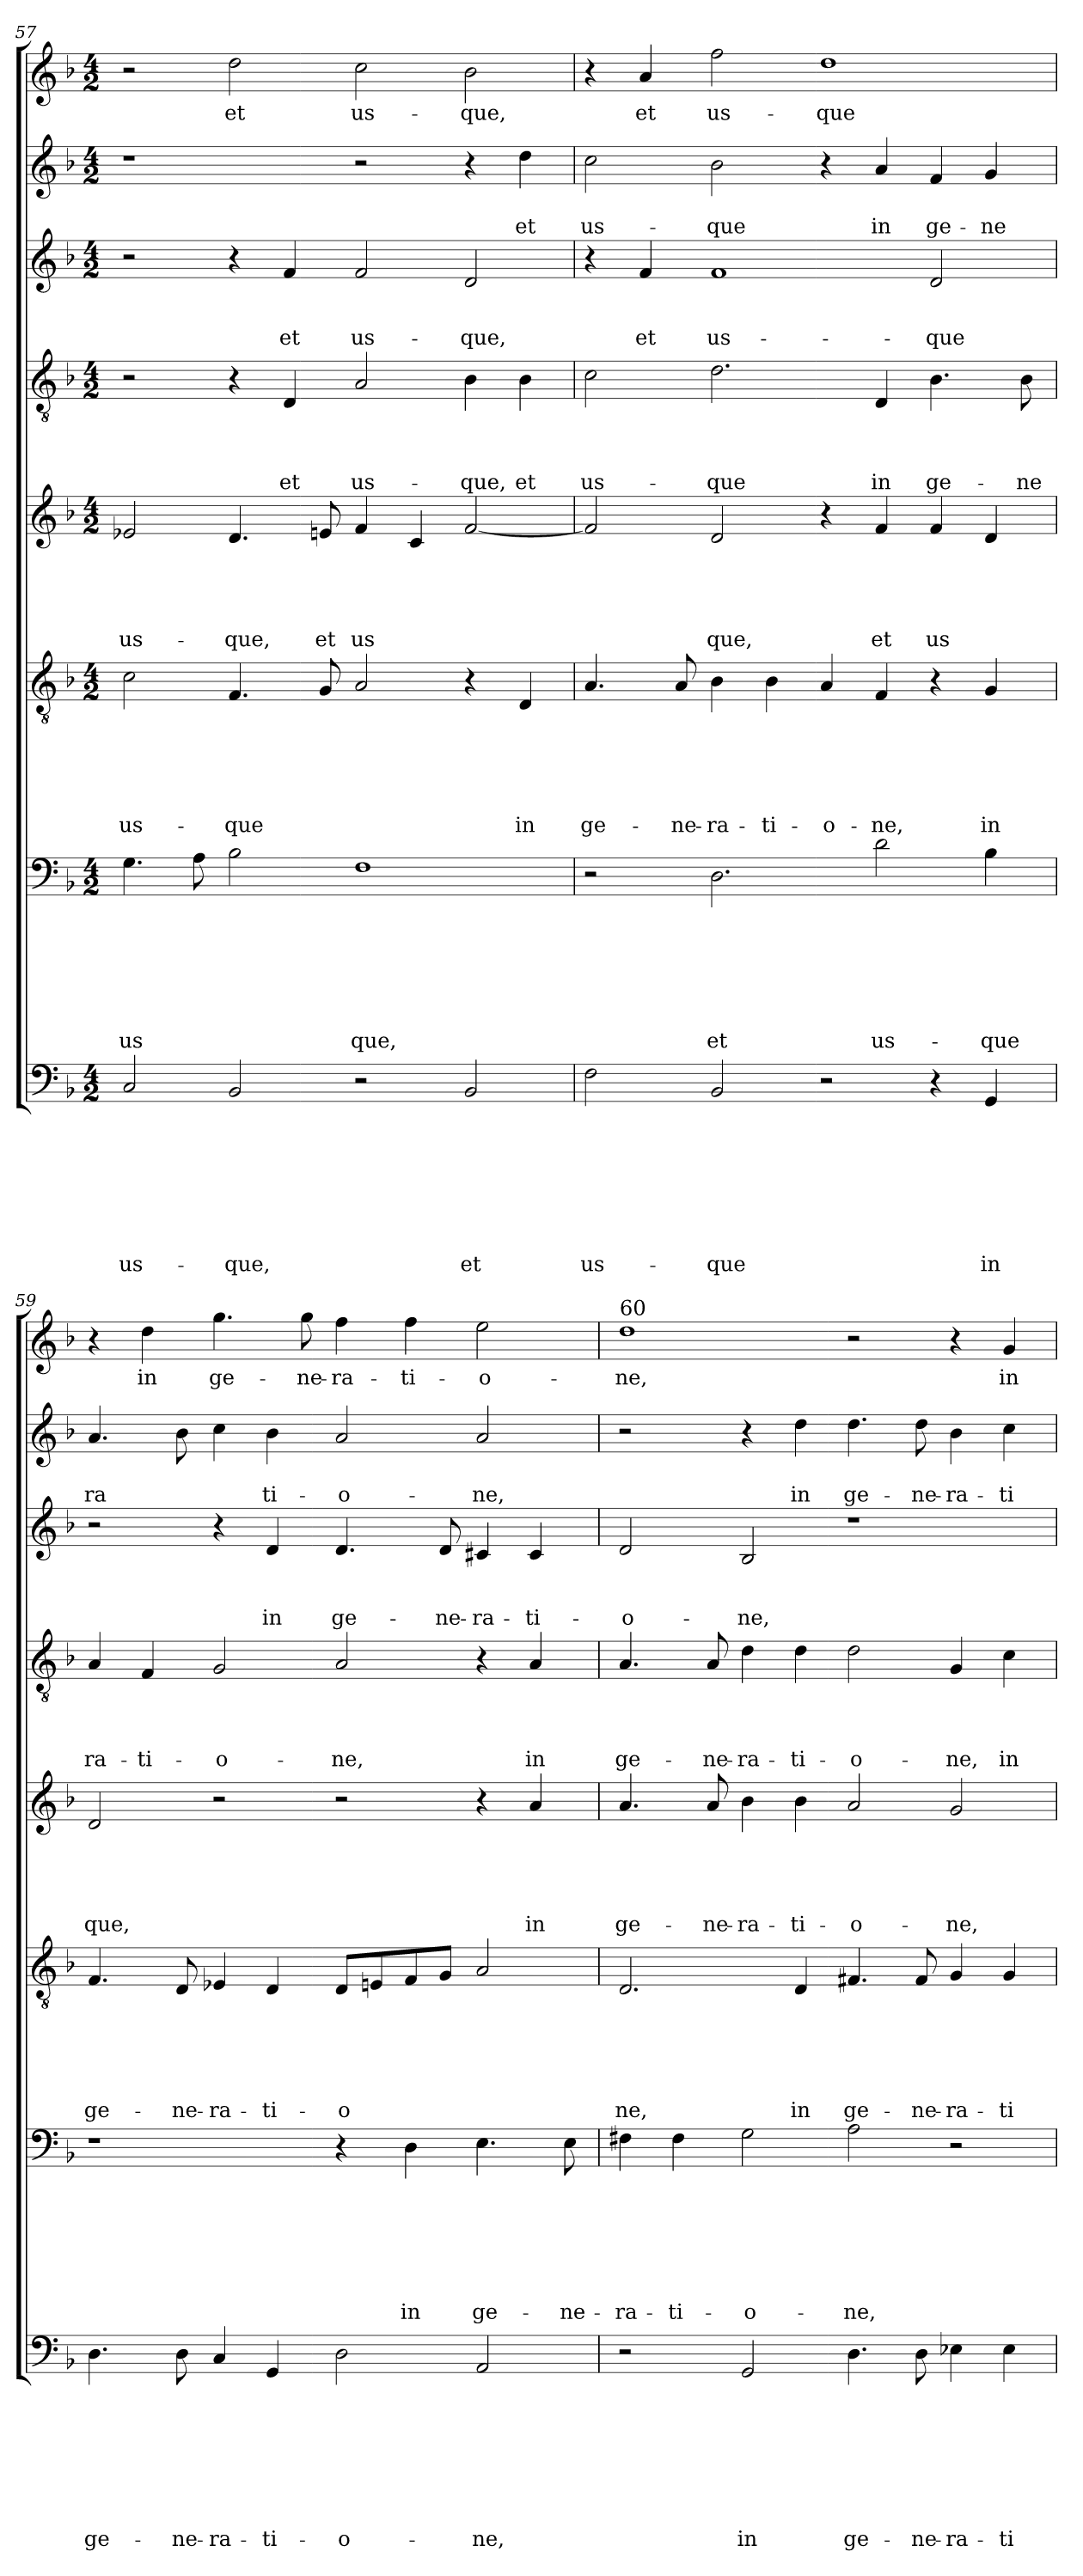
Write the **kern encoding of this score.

**kern	**text	**text	**text	**text	**text	**text	**text	**text	**kern	**text	**text	**text	**text	**text	**text	**text	**kern	**text	**text	**text	**text	**text	**text	**kern	**text	**text	**text	**text	**text	**kern	**text	**text	**text	**text	**kern	**text	**text	**text	**kern	**text	**text	**kern	**text
*part8	*part8	*part8	*part8	*part8	*part8	*part8	*part8	*part8	*part7	*part7	*part7	*part7	*part7	*part7	*part7	*part7	*part6	*part6	*part6	*part6	*part6	*part6	*part6	*part5	*part5	*part5	*part5	*part5	*part5	*part4	*part4	*part4	*part4	*part4	*part3	*part3	*part3	*part3	*part2	*part2	*part2	*part1	*part1
*staff8	*staff8	*staff8	*staff8	*staff8	*staff8	*staff8	*staff8	*staff8	*staff7	*staff7	*staff7	*staff7	*staff7	*staff7	*staff7	*staff7	*staff6	*staff6	*staff6	*staff6	*staff6	*staff6	*staff6	*staff5	*staff5	*staff5	*staff5	*staff5	*staff5	*staff4	*staff4	*staff4	*staff4	*staff4	*staff3	*staff3	*staff3	*staff3	*staff2	*staff2	*staff2	*staff1	*staff1
*clefF4	*	*	*	*	*	*	*	*	*clefF4	*	*	*	*	*	*	*	*clefGv2	*	*	*	*	*	*	*clefG2	*	*	*	*	*	*clefGv2	*	*	*	*	*clefG2	*	*	*	*clefG2	*	*	*clefG2	*
*k[b-]	*	*	*	*	*	*	*	*	*k[b-]	*	*	*	*	*	*	*	*k[b-]	*	*	*	*	*	*	*k[b-]	*	*	*	*	*	*k[b-]	*	*	*	*	*k[b-]	*	*	*	*k[b-]	*	*	*k[b-]	*
*F:	*	*	*	*	*	*	*	*	*F:	*	*	*	*	*	*	*	*F:	*	*	*	*	*	*	*F:	*	*	*	*	*	*F:	*	*	*	*	*F:	*	*	*	*F:	*	*	*F:	*
*M4/2	*	*	*	*	*	*	*	*	*M4/2	*	*	*	*	*	*	*	*M4/2	*	*	*	*	*	*	*M4/2	*	*	*	*	*	*M4/2	*	*	*	*	*M4/2	*	*	*	*M4/2	*	*	*M4/2	*
=57	=57	=57	=57	=57	=57	=57	=57	=57	=57	=57	=57	=57	=57	=57	=57	=57	=57	=57	=57	=57	=57	=57	=57	=57	=57	=57	=57	=57	=57	=57	=57	=57	=57	=57	=57	=57	=57	=57	=57	=57	=57	=57	=57
!	!	!	!	!	!	!	!	!LO:LY:b	!	!	!	!	!	!	!	!LO:LY:b	!	!	!	!	!	!	!LO:LY:b	!	!	!	!	!	!LO:LY:b	!	!	!	!	!	!	!	!	!	!	!	!	!	!
2C/	.	.	.	.	.	.	.	us-	4.G\	.	.	.	.	.	.	us	2c\	.	.	.	.	.	us-	2e-X/	.	.	.	.	us-	2r	.	.	.	.	2r	.	.	.	1r	.	.	2r	.
.	.	.	.	.	.	.	.	.	8A\	.	.	.	.	.	.	.	.	.	.	.	.	.	.	.	.	.	.	.	.	.	.	.	.	.	.	.	.	.	.	.	.	.	.
!	!	!	!	!	!	!	!	!LO:LY:b	!	!	!	!	!	!	!	!LO:LY:b	!	!	!	!	!	!	!LO:LY:b	!	!	!	!	!	!LO:LY:b	!	!	!	!	!	!	!	!	!	!	!	!	!	!LO:LY:b
2BB-/	.	.	.	.	.	.	.	-que,	2B-\	.	.	.	.	.	.	­	4.F/	.	.	.	.	.	-que	4.d/	.	.	.	.	-que,	4r	.	.	.	.	4r	.	.	.	.	.	.	2dd\	et
!	!	!	!	!	!	!	!	!	!	!	!	!	!	!	!	!	!	!	!	!	!	!	!	!	!	!	!	!	!	!	!	!	!	!LO:LY:b	!	!	!	!LO:LY:b	!	!	!	!	!
.	.	.	.	.	.	.	.	.	.	.	.	.	.	.	.	.	.	.	.	.	.	.	.	.	.	.	.	.	.	4D/	.	.	.	et	4f/	.	.	et	.	.	.	.	.
!	!	!	!	!	!	!	!	!	!	!	!	!	!	!	!	!	!	!	!	!	!	!	!	!	!	!	!	!	!LO:LY:b	!	!	!	!	!	!	!	!	!	!	!	!	!	!
.	.	.	.	.	.	.	.	.	.	.	.	.	.	.	.	.	8G/	.	.	.	.	.	.	8en/	.	.	.	.	et	.	.	.	.	.	.	.	.	.	.	.	.	.	.
!	!	!	!	!	!	!	!	!	!	!	!	!	!	!	!	!LO:LY:b	!	!	!	!	!	!	!	!	!	!	!	!	!LO:LY:b	!	!	!	!	!LO:LY:b	!	!	!	!LO:LY:b	!	!	!	!	!LO:LY:b
2r	.	.	.	.	.	.	.	.	1F	.	.	.	.	.	.	que,	2A/	.	.	.	.	.	.	4f/	.	.	.	.	us	2A/	.	.	.	us-	2f/	.	.	us-	2r	.	.	2cc\	us-
.	.	.	.	.	.	.	.	.	.	.	.	.	.	.	.	.	.	.	.	.	.	.	.	4c/	.	.	.	.	.	.	.	.	.	.	.	.	.	.	.	.	.	.	.
!	!	!	!	!	!	!	!	!LO:LY:b	!	!	!	!	!	!	!	!	!	!	!	!	!	!	!	!	!	!	!	!	!LO:LY:b	!	!	!	!	!LO:LY:b	!	!	!	!LO:LY:b	!	!	!	!	!LO:LY:b
2BB-/	.	.	.	.	.	.	.	et	.	.	.	.	.	.	.	.	4r	.	.	.	.	.	.	[2f/	.	.	.	.	­	4B-\	.	.	.	-que,	2d/	.	.	-que,	4r	.	.	2b-\	-que,
!	!	!	!	!	!	!	!	!	!	!	!	!	!	!	!	!	!	!	!	!	!	!	!LO:LY:b	!	!	!	!	!	!	!	!	!	!	!LO:LY:b	!	!	!	!	!	!	!LO:LY:b	!	!
.	.	.	.	.	.	.	.	.	.	.	.	.	.	.	.	.	4D/	.	.	.	.	.	in	.	.	.	.	.	.	4B-\	.	.	.	et	.	.	.	.	4dd\	.	et	.	.
=58	=58	=58	=58	=58	=58	=58	=58	=58	=58	=58	=58	=58	=58	=58	=58	=58	=58	=58	=58	=58	=58	=58	=58	=58	=58	=58	=58	=58	=58	=58	=58	=58	=58	=58	=58	=58	=58	=58	=58	=58	=58	=58	=58
!	!	!	!	!	!	!	!	!LO:LY:b	!	!	!	!	!	!	!	!	!	!	!	!	!	!	!LO:LY:b	!	!	!	!	!	!LO:LY:b	!	!	!	!	!LO:LY:b	!	!	!	!	!	!	!LO:LY:b	!	!
2F\	.	.	.	.	.	.	.	us-	2r	.	.	.	.	.	.	.	4.A/	.	.	.	.	.	ge-	2f/]	.	.	.	.	­	2c\	.	.	.	us-	4r	.	.	.	2cc\	.	us-	4r	.
!	!	!	!	!	!	!	!	!	!	!	!	!	!	!	!	!	!	!	!	!	!	!	!	!	!	!	!	!	!	!	!	!	!	!	!	!	!	!LO:LY:b	!	!	!	!	!LO:LY:b
.	.	.	.	.	.	.	.	.	.	.	.	.	.	.	.	.	.	.	.	.	.	.	.	.	.	.	.	.	.	.	.	.	.	.	4f/	.	.	et	.	.	.	4a/	et
!	!	!	!	!	!	!	!	!	!	!	!	!	!	!	!	!	!	!	!	!	!	!	!LO:LY:b	!	!	!	!	!	!	!	!	!	!	!	!	!	!	!	!	!	!	!	!
.	.	.	.	.	.	.	.	.	.	.	.	.	.	.	.	.	8A/	.	.	.	.	.	-ne-	.	.	.	.	.	.	.	.	.	.	.	.	.	.	.	.	.	.	.	.
!	!	!	!	!	!	!	!	!LO:LY:b	!	!	!	!	!	!	!	!LO:LY:b	!	!	!	!	!	!	!LO:LY:b	!	!	!	!	!	!LO:LY:b	!	!	!	!	!LO:LY:b	!	!	!	!LO:LY:b	!	!	!LO:LY:b	!	!LO:LY:b
2BB-/	.	.	.	.	.	.	.	-que	2.D\	.	.	.	.	.	.	et	4B-\	.	.	.	.	.	-ra-	2d/	.	.	.	.	que,	2.d\	.	.	.	-que	1f	.	.	us-	2b-\	.	-que	2ff\	us-
!	!	!	!	!	!	!	!	!	!	!	!	!	!	!	!	!	!	!	!	!	!	!	!LO:LY:b	!	!	!	!	!	!	!	!	!	!	!	!	!	!	!	!	!	!	!	!
.	.	.	.	.	.	.	.	.	.	.	.	.	.	.	.	.	4B-\	.	.	.	.	.	-ti-	.	.	.	.	.	.	.	.	.	.	.	.	.	.	.	.	.	.	.	.
!	!	!	!	!	!	!	!	!	!	!	!	!	!	!	!	!	!	!	!	!	!	!	!LO:LY:b	!	!	!	!	!	!	!	!	!	!	!	!	!	!	!	!	!	!	!	!LO:LY:b
2r	.	.	.	.	.	.	.	.	.	.	.	.	.	.	.	.	4A/	.	.	.	.	.	-o-	4r	.	.	.	.	.	.	.	.	.	.	.	.	.	.	4r	.	.	1dd	-que
!	!	!	!	!	!	!	!	!	!	!	!	!	!	!	!	!LO:LY:b	!	!	!	!	!	!	!LO:LY:b	!	!	!	!	!	!LO:LY:b	!	!	!	!	!LO:LY:b	!	!	!	!	!	!	!LO:LY:b	!	!
.	.	.	.	.	.	.	.	.	2d\	.	.	.	.	.	.	us-	4F/	.	.	.	.	.	-ne,	4f/	.	.	.	.	et	4D/	.	.	.	in	.	.	.	.	4a/	.	in	.	.
!	!	!	!	!	!	!	!	!	!	!	!	!	!	!	!	!	!	!	!	!	!	!	!	!	!	!	!	!	!LO:LY:b	!	!	!	!	!LO:LY:b	!	!	!	!LO:LY:b	!	!	!LO:LY:b	!	!
4r	.	.	.	.	.	.	.	.	.	.	.	.	.	.	.	.	4r	.	.	.	.	.	.	4f/	.	.	.	.	us	4.B-\	.	.	.	ge-	2d/	.	.	-que	4f/	.	ge-	.	.
!	!	!	!	!	!	!	!	!LO:LY:b	!	!	!	!	!	!	!	!LO:LY:b	!	!	!	!	!	!	!LO:LY:b	!	!	!	!	!	!	!	!	!	!	!	!	!	!	!	!	!	!LO:LY:b	!	!
4GG/	.	.	.	.	.	.	.	in	4B-\	.	.	.	.	.	.	-que	4G/	.	.	.	.	.	in	4d/	.	.	.	.	.	.	.	.	.	.	.	.	.	.	4g/	.	-ne­	.	.
!	!	!	!	!	!	!	!	!	!	!	!	!	!	!	!	!	!	!	!	!	!	!	!	!	!	!	!	!	!	!	!	!	!	!LO:LY:b	!	!	!	!	!	!	!	!	!
.	.	.	.	.	.	.	.	.	.	.	.	.	.	.	.	.	.	.	.	.	.	.	.	.	.	.	.	.	.	8B-\	.	.	.	-ne­	.	.	.	.	.	.	.	.	.
!!LO:PB:g=z
=59	=59	=59	=59	=59	=59	=59	=59	=59	=59	=59	=59	=59	=59	=59	=59	=59	=59	=59	=59	=59	=59	=59	=59	=59	=59	=59	=59	=59	=59	=59	=59	=59	=59	=59	=59	=59	=59	=59	=59	=59	=59	=59	=59
!	!	!	!	!	!	!	!	!LO:LY:b	!	!	!	!	!	!	!	!	!	!	!	!	!	!	!LO:LY:b	!	!	!	!	!	!LO:LY:b	!	!	!	!	!LO:LY:b	!	!	!	!	!	!	!LO:LY:b	!	!
4.D\	.	.	.	.	.	.	.	ge-	1r	.	.	.	.	.	.	.	4.F/	.	.	.	.	.	ge-	2d/	.	.	.	.	­que,	4A/	.	.	.	­ra-	2r	.	.	.	4.a/	.	­ra	4r	.
!	!	!	!	!	!	!	!	!	!	!	!	!	!	!	!	!	!	!	!	!	!	!	!	!	!	!	!	!	!	!	!	!	!	!LO:LY:b	!	!	!	!	!	!	!	!	!LO:LY:b
.	.	.	.	.	.	.	.	.	.	.	.	.	.	.	.	.	.	.	.	.	.	.	.	.	.	.	.	.	.	4F/	.	.	.	-ti-	.	.	.	.	.	.	.	4dd\	in
!	!	!	!	!	!	!	!	!LO:LY:b	!	!	!	!	!	!	!	!	!	!	!	!	!	!	!LO:LY:b	!	!	!	!	!	!	!	!	!	!	!	!	!	!	!	!	!	!LO:LY:b	!	!
8D\	.	.	.	.	.	.	.	-ne-	.	.	.	.	.	.	.	.	8D/	.	.	.	.	.	-ne-	.	.	.	.	.	.	.	.	.	.	.	.	.	.	.	8b-\	.	­	.	.
!	!	!	!	!	!	!	!	!LO:LY:b	!	!	!	!	!	!	!	!	!	!	!	!	!	!	!LO:LY:b	!	!	!	!	!	!	!	!	!	!	!LO:LY:b	!	!	!	!	!	!	!	!	!LO:LY:b
4C/	.	.	.	.	.	.	.	-ra-	.	.	.	.	.	.	.	.	4E-X/	.	.	.	.	.	-ra-	2r	.	.	.	.	.	2G/	.	.	.	-o-	4r	.	.	.	4cc\	.	.	4.gg\	ge-
!	!	!	!	!	!	!	!	!LO:LY:b	!	!	!	!	!	!	!	!	!	!	!	!	!	!	!LO:LY:b	!	!	!	!	!	!	!	!	!	!	!	!	!	!	!LO:LY:b	!	!	!LO:LY:b	!	!
4GG/	.	.	.	.	.	.	.	-ti-	.	.	.	.	.	.	.	.	4D/	.	.	.	.	.	-ti-	.	.	.	.	.	.	.	.	.	.	.	4d/	.	.	in	4b-\	.	ti-	.	.
!	!	!	!	!	!	!	!	!	!	!	!	!	!	!	!	!	!	!	!	!	!	!	!	!	!	!	!	!	!	!	!	!	!	!	!	!	!	!	!	!	!	!	!LO:LY:b
.	.	.	.	.	.	.	.	.	.	.	.	.	.	.	.	.	.	.	.	.	.	.	.	.	.	.	.	.	.	.	.	.	.	.	.	.	.	.	.	.	.	8gg\	-ne-
!	!	!	!	!	!	!	!	!LO:LY:b	!	!	!	!	!	!	!	!	!	!	!	!	!	!	!LO:LY:b	!	!	!	!	!	!	!	!	!	!	!LO:LY:b	!	!	!	!LO:LY:b	!	!	!LO:LY:b	!	!LO:LY:b
2D\	.	.	.	.	.	.	.	-o-	4r	.	.	.	.	.	.	.	8D/L	.	.	.	.	.	-o	2r	.	.	.	.	.	2A/	.	.	.	-ne,	4.d/	.	.	ge-	2a/	.	-o-	4ff\	-ra-
.	.	.	.	.	.	.	.	.	.	.	.	.	.	.	.	.	8En/	.	.	.	.	.	.	.	.	.	.	.	.	.	.	.	.	.	.	.	.	.	.	.	.	.	.
!	!	!	!	!	!	!	!	!	!	!	!	!	!	!	!	!LO:LY:b	!	!	!	!	!	!	!LO:LY:b	!	!	!	!	!	!	!	!	!	!	!	!	!	!	!	!	!	!	!	!LO:LY:b
.	.	.	.	.	.	.	.	.	4D\	.	.	.	.	.	.	in	8F/	.	.	.	.	.	­	.	.	.	.	.	.	.	.	.	.	.	.	.	.	.	.	.	.	4ff\	-ti-
!	!	!	!	!	!	!	!	!	!	!	!	!	!	!	!	!	!	!	!	!	!	!	!	!	!	!	!	!	!	!	!	!	!	!	!	!	!	!LO:LY:b	!	!	!	!	!
.	.	.	.	.	.	.	.	.	.	.	.	.	.	.	.	.	8G/J	.	.	.	.	.	.	.	.	.	.	.	.	.	.	.	.	.	8d/	.	.	-ne-	.	.	.	.	.
!	!	!	!	!	!	!	!	!LO:LY:b	!	!	!	!	!	!	!	!LO:LY:b	!	!	!	!	!	!	!LO:LY:b	!	!	!	!	!	!	!	!	!	!	!	!	!	!	!LO:LY:b	!	!	!LO:LY:b	!	!LO:LY:b
2AA/	.	.	.	.	.	.	.	-ne,	4.E\	.	.	.	.	.	.	ge-	2A/	.	.	.	.	.	­	4r	.	.	.	.	.	4r	.	.	.	.	4c#X/	.	.	-ra-	2a/	.	-ne,	2ee\	-o-
!	!	!	!	!	!	!	!	!	!	!	!	!	!	!	!	!	!	!	!	!	!	!	!	!	!	!	!	!	!LO:LY:b	!	!	!	!	!LO:LY:b	!	!	!	!LO:LY:b	!	!	!	!	!
.	.	.	.	.	.	.	.	.	.	.	.	.	.	.	.	.	.	.	.	.	.	.	.	4a/	.	.	.	.	in	4A/	.	.	.	in	4c#/	.	.	-ti-	.	.	.	.	.
!	!	!	!	!	!	!	!	!	!	!	!	!	!	!	!	!LO:LY:b	!	!	!	!	!	!	!	!	!	!	!	!	!	!	!	!	!	!	!	!	!	!	!	!	!	!	!
.	.	.	.	.	.	.	.	.	8E\	.	.	.	.	.	.	-ne-	.	.	.	.	.	.	.	.	.	.	.	.	.	.	.	.	.	.	.	.	.	.	.	.	.	.	.
=60	=60	=60	=60	=60	=60	=60	=60	=60	=60	=60	=60	=60	=60	=60	=60	=60	=60	=60	=60	=60	=60	=60	=60	=60	=60	=60	=60	=60	=60	=60	=60	=60	=60	=60	=60	=60	=60	=60	=60	=60	=60	=60	=60
!	!	!	!	!	!	!	!	!	!	!	!	!	!	!	!	!	!	!	!	!	!	!	!	!	!	!	!	!	!	!	!	!	!	!	!	!	!	!	!	!	!	!LO:TX:a:t=60	!
!	!	!	!	!	!	!	!	!	!	!	!	!	!	!	!	!LO:LY:b	!	!	!	!	!	!	!LO:LY:b	!	!	!	!	!	!LO:LY:b	!	!	!	!	!LO:LY:b	!	!	!	!LO:LY:b	!	!	!	!	!LO:LY:b
2r	.	.	.	.	.	.	.	.	4F#X\	.	.	.	.	.	.	-ra-	2.D/	.	.	.	.	.	ne,	4.a/	.	.	.	.	ge-	4.A/	.	.	.	ge-	2d/	.	.	-o-	2r	.	.	1dd	-ne,
!	!	!	!	!	!	!	!	!	!	!	!	!	!	!	!	!LO:LY:b	!	!	!	!	!	!	!	!	!	!	!	!	!	!	!	!	!	!	!	!	!	!	!	!	!	!	!
.	.	.	.	.	.	.	.	.	4F#\	.	.	.	.	.	.	-ti-	.	.	.	.	.	.	.	.	.	.	.	.	.	.	.	.	.	.	.	.	.	.	.	.	.	.	.
!	!	!	!	!	!	!	!	!	!	!	!	!	!	!	!	!	!	!	!	!	!	!	!	!	!	!	!	!	!LO:LY:b	!	!	!	!	!LO:LY:b	!	!	!	!	!	!	!	!	!
.	.	.	.	.	.	.	.	.	.	.	.	.	.	.	.	.	.	.	.	.	.	.	.	8a/	.	.	.	.	-ne-	8A/	.	.	.	-ne-	.	.	.	.	.	.	.	.	.
!	!	!	!	!	!	!	!	!LO:LY:b	!	!	!	!	!	!	!	!LO:LY:b	!	!	!	!	!	!	!	!	!	!	!	!	!LO:LY:b	!	!	!	!	!LO:LY:b	!	!	!	!LO:LY:b	!	!	!	!	!
2GG/	.	.	.	.	.	.	.	in	2G\	.	.	.	.	.	.	-o-	.	.	.	.	.	.	.	4b-\	.	.	.	.	-ra-	4d\	.	.	.	-ra-	2B-/	.	.	-ne,	4r	.	.	.	.
!	!	!	!	!	!	!	!	!	!	!	!	!	!	!	!	!	!	!	!	!	!	!	!LO:LY:b	!	!	!	!	!	!LO:LY:b	!	!	!	!	!LO:LY:b	!	!	!	!	!	!	!LO:LY:b	!	!
.	.	.	.	.	.	.	.	.	.	.	.	.	.	.	.	.	4D/	.	.	.	.	.	in	4b-\	.	.	.	.	-ti-	4d\	.	.	.	-ti-	.	.	.	.	4dd\	.	in	.	.
!	!	!	!	!	!	!	!	!LO:LY:b	!	!	!	!	!	!	!	!LO:LY:b	!	!	!	!	!	!	!LO:LY:b	!	!	!	!	!	!LO:LY:b	!	!	!	!	!LO:LY:b	!	!	!	!	!	!	!LO:LY:b	!	!
4.D\	.	.	.	.	.	.	.	ge-	2A\	.	.	.	.	.	.	-ne,	4.F#X/	.	.	.	.	.	ge-	2a/	.	.	.	.	-o-	2d\	.	.	.	-o-	1r	.	.	.	4.dd\	.	ge-	2r	.
!	!	!	!	!	!	!	!	!LO:LY:b	!	!	!	!	!	!	!	!	!	!	!	!	!	!	!LO:LY:b	!	!	!	!	!	!	!	!	!	!	!	!	!	!	!	!	!	!LO:LY:b	!	!
8D\	.	.	.	.	.	.	.	-ne-	.	.	.	.	.	.	.	.	8F#/	.	.	.	.	.	-ne-	.	.	.	.	.	.	.	.	.	.	.	.	.	.	.	8dd\	.	-ne-	.	.
!	!	!	!	!	!	!	!	!LO:LY:b	!	!	!	!	!	!	!	!	!	!	!	!	!	!	!LO:LY:b	!	!	!	!	!	!LO:LY:b	!	!	!	!	!LO:LY:b	!	!	!	!	!	!	!LO:LY:b	!	!
4E-X\	.	.	.	.	.	.	.	-ra-	2r	.	.	.	.	.	.	.	4G/	.	.	.	.	.	-ra-	2g/	.	.	.	.	-ne,	4G/	.	.	.	-ne,	.	.	.	.	4b-\	.	-ra-	4r	.
!	!	!	!	!	!	!	!	!LO:LY:b	!	!	!	!	!	!	!	!	!	!	!	!	!	!	!LO:LY:b	!	!	!	!	!	!	!	!	!	!	!LO:LY:b	!	!	!	!	!	!	!LO:LY:b	!	!LO:LY:b
4E-\	.	.	.	.	.	.	.	-ti-	.	.	.	.	.	.	.	.	4G/	.	.	.	.	.	-ti-	.	.	.	.	.	.	4c\	.	.	.	in	.	.	.	.	4cc\	.	-ti-	4g/	in
=	=	=	=	=	=	=	=	=	=	=	=	=	=	=	=	=	=	=	=	=	=	=	=	=	=	=	=	=	=	=	=	=	=	=	=	=	=	=	=	=	=	=	=
*-	*-	*-	*-	*-	*-	*-	*-	*-	*-	*-	*-	*-	*-	*-	*-	*-	*-	*-	*-	*-	*-	*-	*-	*-	*-	*-	*-	*-	*-	*-	*-	*-	*-	*-	*-	*-	*-	*-	*-	*-	*-	*-	*-
